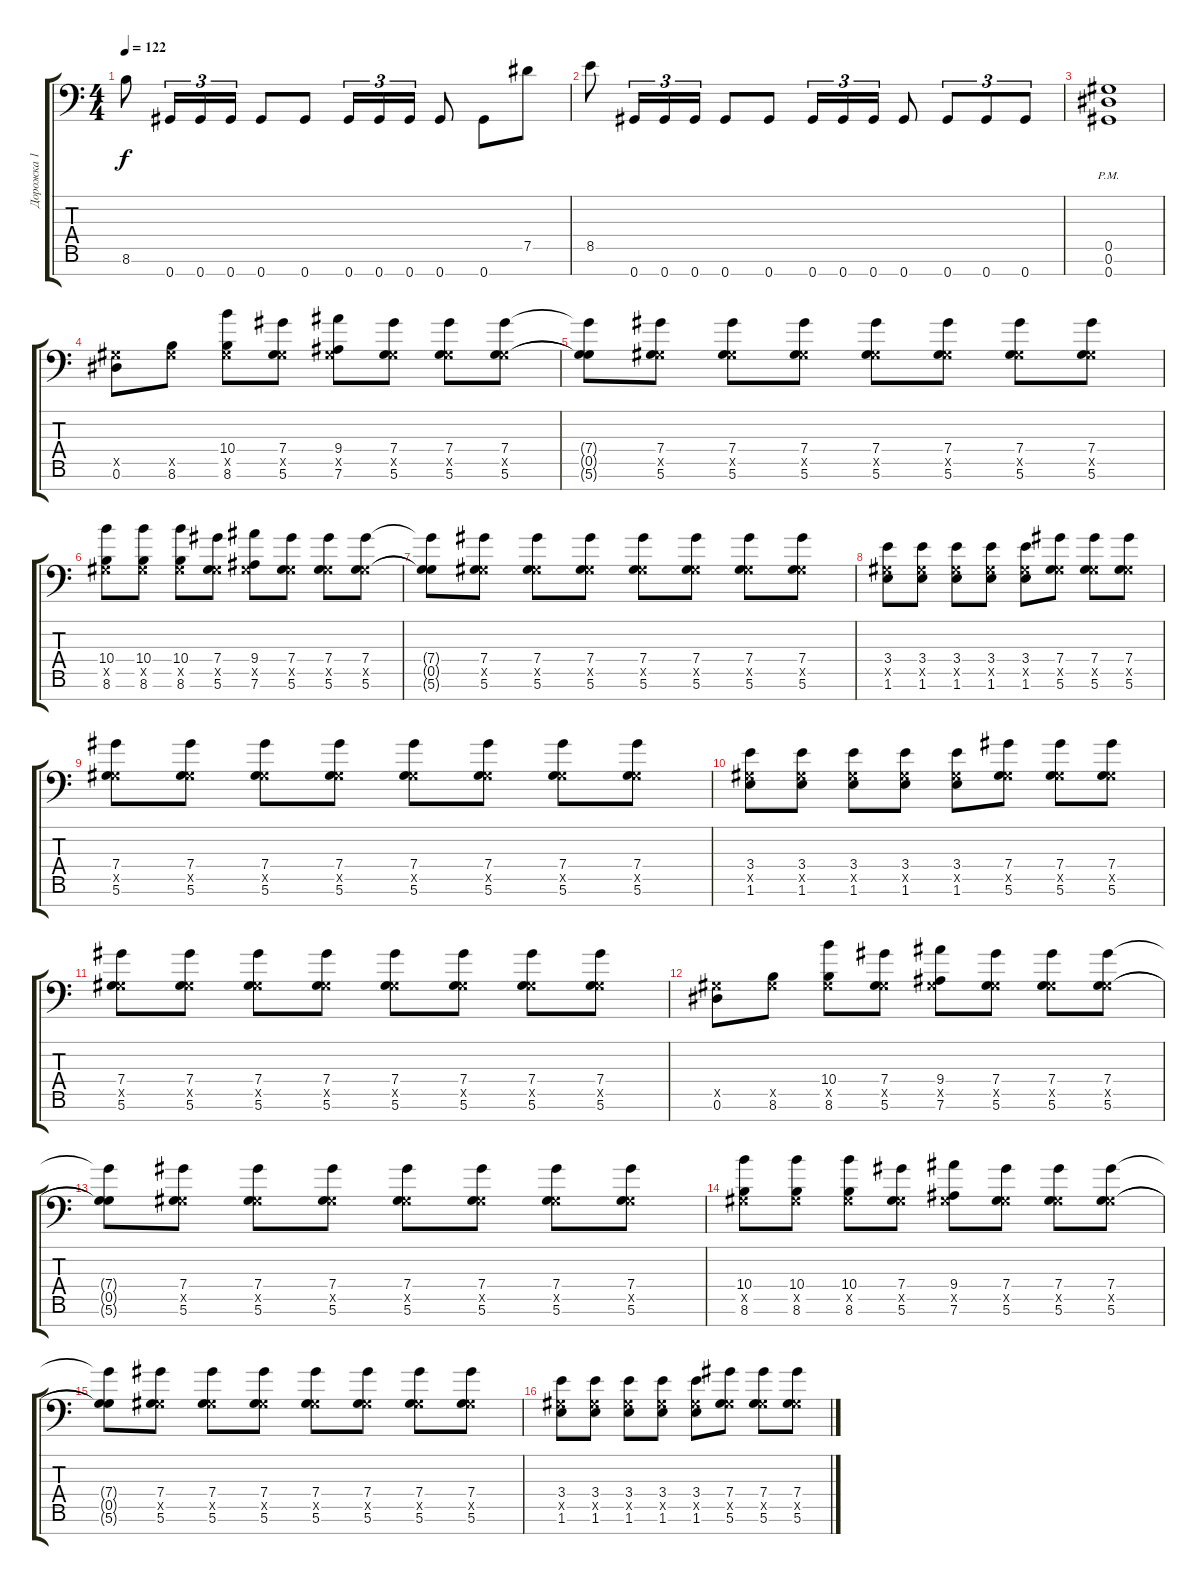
\track ("Дорожка 1" "Дорожка 1") {instrument distortionguitar}
\staff {score tabs}
\tuning (Eb4 Bb3 Gb3 Db3 Ab2 Eb2 Ab1) {hide}
\ts (4 4)
\tempo 122
\clef f4
\ks c
8.6.8{dy f} 0.7.16{tu (3 2)} 0.7.16{tu (3 2)} 0.7.16{tu (3 2)} 0.7.8 0.7.8 0.7.16{tu (3 2)} 0.7.16{tu (3 2)} 0.7.16{tu (3 2)} 0.7.8 0.7.8 7.5.8 |
8.5.8 0.7.16{tu (3 2)} 0.7.16{tu (3 2)} 0.7.16{tu (3 2)} 0.7.8 0.7.8 0.7.16{tu (3 2)} 0.7.16{tu (3 2)} 0.7.16{tu (3 2)} 0.7.8 0.7.8{tu (3 2)} 0.7.8{tu (3 2)} 0.7.8{tu (3 2)} |
(0.5{pm} 0.6{pm} 0.7{pm}).1 |
(0.5{x} 0.6).8 (0.5{x} 8.6).8 (10.4 0.5{x} 8.6).8 (7.4 0.5{x} 5.6).8 (9.4 0.5{x} 7.6).8 (7.4 0.5{x} 5.6).8 (7.4 0.5{x} 5.6).8 (7.4 0.5{x} 5.6).8 |
(7.4{t} 0.5{t} 5.6{t}).8 (7.4 0.5{x} 5.6).8 (7.4 0.5{x} 5.6).8 (7.4 0.5{x} 5.6).8 (7.4 0.5{x} 5.6).8 (7.4 0.5{x} 5.6).8 (7.4 0.5{x} 5.6).8 (7.4 0.5{x} 5.6).8 |
(10.4 0.5{x} 8.6).8 (10.4 0.5{x} 8.6).8 (10.4 0.5{x} 8.6).8 (7.4 0.5{x} 5.6).8 (9.4 0.5{x} 7.6).8 (7.4 0.5{x} 5.6).8 (7.4 0.5{x} 5.6).8 (7.4 0.5{x} 5.6).8 |
(7.4{t} 0.5{t} 5.6{t}).8 (7.4 0.5{x} 5.6).8 (7.4 0.5{x} 5.6).8 (7.4 0.5{x} 5.6).8 (7.4 0.5{x} 5.6).8 (7.4 0.5{x} 5.6).8 (7.4 0.5{x} 5.6).8 (7.4 0.5{x} 5.6).8 |
(3.4 0.5{x} 1.6).8 (3.4 0.5{x} 1.6).8 (3.4 0.5{x} 1.6).8 (3.4 0.5{x} 1.6).8 (3.4 0.5{x} 1.6).8 (7.4 0.5{x} 5.6).8 (7.4 0.5{x} 5.6).8 (7.4 0.5{x} 5.6).8 |
(7.4 0.5{x} 5.6).8 (7.4 0.5{x} 5.6).8 (7.4 0.5{x} 5.6).8 (7.4 0.5{x} 5.6).8 (7.4 0.5{x} 5.6).8 (7.4 0.5{x} 5.6).8 (7.4 0.5{x} 5.6).8 (7.4 0.5{x} 5.6).8 |
(3.4 0.5{x} 1.6).8 (3.4 0.5{x} 1.6).8 (3.4 0.5{x} 1.6).8 (3.4 0.5{x} 1.6).8 (3.4 0.5{x} 1.6).8 (7.4 0.5{x} 5.6).8 (7.4 0.5{x} 5.6).8 (7.4 0.5{x} 5.6).8 |
(7.4 0.5{x} 5.6).8 (7.4 0.5{x} 5.6).8 (7.4 0.5{x} 5.6).8 (7.4 0.5{x} 5.6).8 (7.4 0.5{x} 5.6).8 (7.4 0.5{x} 5.6).8 (7.4 0.5{x} 5.6).8 (7.4 0.5{x} 5.6).8 |
(0.5{x} 0.6).8 (0.5{x} 8.6).8 (10.4 0.5{x} 8.6).8 (7.4 0.5{x} 5.6).8 (9.4 0.5{x} 7.6).8 (7.4 0.5{x} 5.6).8 (7.4 0.5{x} 5.6).8 (7.4 0.5{x} 5.6).8 |
(7.4{t} 0.5{t} 5.6{t}).8 (7.4 0.5{x} 5.6).8 (7.4 0.5{x} 5.6).8 (7.4 0.5{x} 5.6).8 (7.4 0.5{x} 5.6).8 (7.4 0.5{x} 5.6).8 (7.4 0.5{x} 5.6).8 (7.4 0.5{x} 5.6).8 |
(10.4 0.5{x} 8.6).8 (10.4 0.5{x} 8.6).8 (10.4 0.5{x} 8.6).8 (7.4 0.5{x} 5.6).8 (9.4 0.5{x} 7.6).8 (7.4 0.5{x} 5.6).8 (7.4 0.5{x} 5.6).8 (7.4 0.5{x} 5.6).8 |
(7.4{t} 0.5{t} 5.6{t}).8 (7.4 0.5{x} 5.6).8 (7.4 0.5{x} 5.6).8 (7.4 0.5{x} 5.6).8 (7.4 0.5{x} 5.6).8 (7.4 0.5{x} 5.6).8 (7.4 0.5{x} 5.6).8 (7.4 0.5{x} 5.6).8 |
(3.4 0.5{x} 1.6).8 (3.4 0.5{x} 1.6).8 (3.4 0.5{x} 1.6).8 (3.4 0.5{x} 1.6).8 (3.4 0.5{x} 1.6).8 (7.4 0.5{x} 5.6).8 (7.4 0.5{x} 5.6).8 (7.4 0.5{x} 5.6).8
